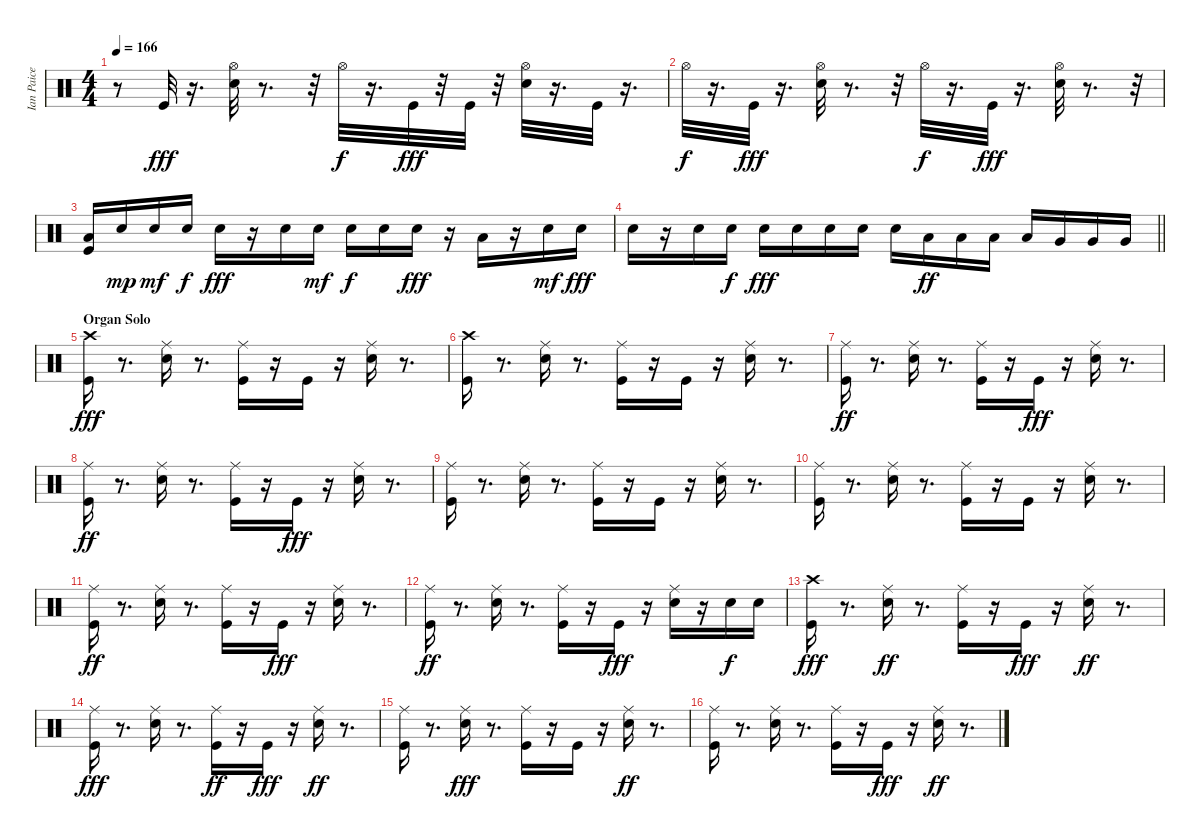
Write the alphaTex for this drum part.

\track ("Ian Paice" "Ian Paice") {instrument percussion}
\staff {score}
\articulation defaults
\ts (4 4)
\tempo 166
\clef neutral
\ks c
r.8{dy fff} "Kick (hit)".32 r.16{d} ("Hi-Hat (open)" "Snare (hit) 2").32 r.8{d} r.32 "Hi-Hat (open)".32{dy f} r.16{d} "Kick (hit)".32{dy fff} r.32 "Kick (hit)".32 r.32 ("Hi-Hat (open)" "Snare (hit) 2").32 r.16{d} "Kick (hit)".32 r.16{d} |
"Hi-Hat (open)".32{dy f} r.16{d} "Kick (hit)".32{dy fff} r.16{d} ("Snare (hit) 2" "Hi-Hat (open)").32 r.8{d} r.32 "Hi-Hat (open)".32{dy f} r.16{d} "Kick (hit)".32{dy fff} r.16{d} ("Hi-Hat (open)" "Snare (hit) 2").32 r.8{d} r.32 |
("Low Tom (hit)" "Kick (hit)").16 "Snare (hit) 2".16{dy mp} "Snare (hit) 2".16{dy mf} "Snare (hit) 2".16{dy f} "Snare (hit) 2".16{dy fff} r.16 "Snare (hit) 2".16 "Snare (hit) 2".16{dy mf} "Snare (hit) 2".16{dy f} "Snare (hit) 2".16 "Snare (hit) 2".16{dy fff} r.16 "Low Tom (hit)".16 r.16 "Snare (hit) 2".16{dy mf} "Snare (hit) 2".16{dy fff} |
\barLineRight lightlight "Snare (hit) 2".16
r.16 "Snare (hit) 2".16 "Snare (hit) 2".16{dy f} "Snare (hit) 2".16{dy fff} "Snare (hit) 2".16 "Snare (hit) 2".16 "Snare (hit) 2".16 "Snare (hit) 2".16 "Low Tom (hit)".16{dy ff} "Low Tom (hit)".16 "Low Tom (hit)".16 "Low Tom (hit)".16 "Very Low Tom (hit)".16 "Very Low Tom (hit)".16 "Very Low Tom (hit)".16 |
\section ("" "Organ Solo")
("Crash high (hit)" "Kick (hit)").16{dy fff} r.8{d} ("Ride (middle)" "Snare (hit) 2").16 r.8{d} ("Ride (middle)" "Kick (hit)").16 r.16 "Kick (hit)".16 r.16 ("Ride (middle)" "Snare (hit) 2").16 r.8{d} |
("Crash high (hit)" "Kick (hit)").16 r.8{d} ("Ride (middle)" "Snare (hit) 2").16 r.8{d} ("Ride (middle)" "Kick (hit)").16 r.16 "Kick (hit)".16 r.16 ("Ride (middle)" "Snare (hit) 2").16 r.8{d} |
("Kick (hit)" "Ride (middle)").16{dy ff} r.8{d} ("Snare (hit) 2" "Ride (middle)").16 r.8{d} ("Kick (hit)" "Ride (middle)").16 r.16 "Kick (hit)".16{dy fff} r.16 ("Ride (middle)" "Snare (hit) 2").16 r.8{d} |
("Kick (hit)" "Ride (middle)").16{dy ff} r.8{d} ("Snare (hit) 2" "Ride (middle)").16 r.8{d} ("Kick (hit)" "Ride (middle)").16 r.16 "Kick (hit)".16{dy fff} r.16 ("Ride (middle)" "Snare (hit) 2").16 r.8{d} |
("Ride (middle)" "Kick (hit)").16 r.8{d} ("Ride (middle)" "Snare (hit) 2").16 r.8{d} ("Ride (middle)" "Kick (hit)").16 r.16 "Kick (hit)".16 r.16 ("Ride (middle)" "Snare (hit) 2").16 r.8{d} |
("Ride (middle)" "Kick (hit)").16 r.8{d} ("Ride (middle)" "Snare (hit) 2").16 r.8{d} ("Ride (middle)" "Kick (hit)").16 r.16 "Kick (hit)".16 r.16 ("Ride (middle)" "Snare (hit) 2").16 r.8{d} |
("Kick (hit)" "Ride (middle)").16{dy ff} r.8{d} ("Snare (hit) 2" "Ride (middle)").16 r.8{d} ("Kick (hit)" "Ride (middle)").16 r.16 "Kick (hit)".16{dy fff} r.16 ("Ride (middle)" "Snare (hit) 2").16 r.8{d} |
("Kick (hit)" "Ride (middle)").16{dy ff} r.8{d} ("Snare (hit) 2" "Ride (middle)").16 r.8{d} ("Kick (hit)" "Ride (middle)").16 r.16 "Kick (hit)".16{dy fff} r.16 ("Ride (middle)" "Snare (hit) 2").16 r.16 "Snare (hit) 2".16{dy f} "Snare (hit) 2".16 |
("Kick (hit)" "Crash high (hit)").16{dy fff} r.8{d} ("Snare (hit) 2" "Ride (middle)").16{dy ff} r.8{d} ("Kick (hit)" "Ride (middle)").16 r.16 "Kick (hit)".16{dy fff} r.16 ("Snare (hit) 2" "Ride (middle)").16{dy ff} r.8{d} |
("Ride (middle)" "Kick (hit)").16{dy fff} r.8{d} ("Ride (middle)" "Snare (hit) 2").16 r.8{d} ("Kick (hit)" "Ride (middle)").16{dy ff} r.16 "Kick (hit)".16{dy fff} r.16 ("Snare (hit) 2" "Ride (middle)").16{dy ff} r.8{d} |
("Kick (hit)" "Ride (middle)").16 r.8{d} ("Ride (middle)" "Snare (hit) 2").16{dy fff} r.8{d} ("Ride (middle)" "Kick (hit)").16 r.16 "Kick (hit)".16 r.16 ("Snare (hit) 2" "Ride (middle)").16{dy ff} r.8{d} |
("Kick (hit)" "Ride (middle)").16 r.8{d} ("Snare (hit) 2" "Ride (middle)").16 r.8{d} ("Kick (hit)" "Ride (middle)").16 r.16 "Kick (hit)".16{dy fff} r.16 ("Snare (hit) 2" "Ride (middle)").16{dy ff} r.8{d}
